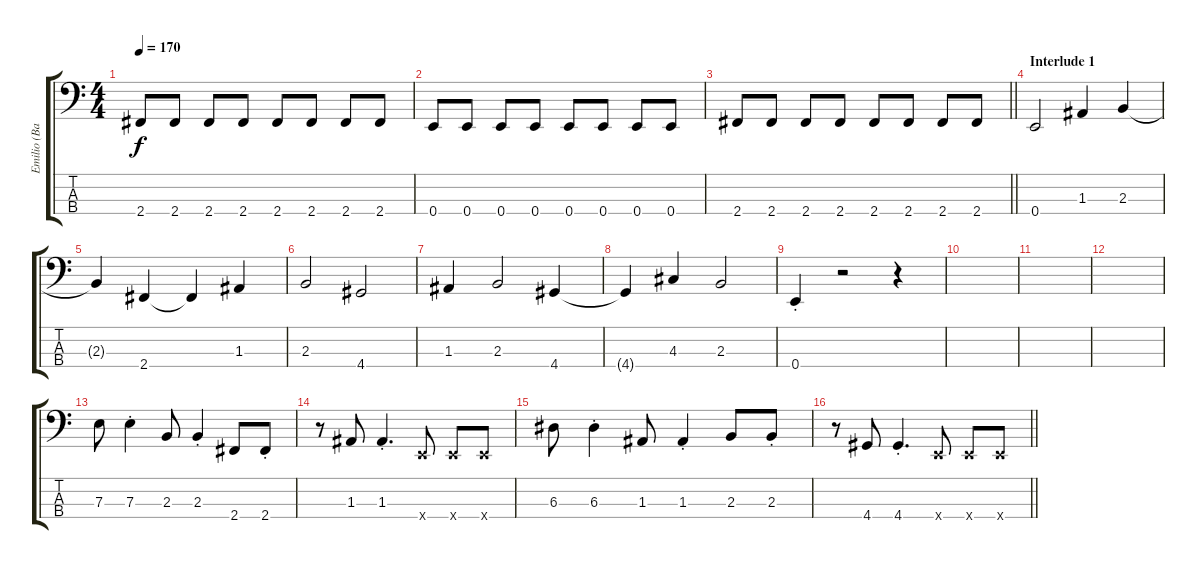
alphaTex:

\track ("Emilio (Bass)" "Emilio (Ba") {instrument electricbasspick}
\staff {score tabs}
\tuning (G2 D2 A1 E1) {hide}
\ts (4 4)
\tempo 170
\clef f4
\ks c
2.4.8{dy f} 2.4.8 2.4.8 2.4.8 2.4.8 2.4.8 2.4.8 2.4.8 |
0.4.8 0.4.8 0.4.8 0.4.8 0.4.8 0.4.8 0.4.8 0.4.8 |
\barLineRight lightlight
2.4.8 2.4.8 2.4.8 2.4.8 2.4.8 2.4.8 2.4.8 2.4.8 |
\section ("" "Interlude 1")
0.4.2 1.3.4 2.3.4 |
2.3{t}.4 2.4.4 2.4{t}.4 1.3.4 |
2.3.2 4.4.2 |
1.3.4 2.3.2 4.4.4 |
4.4{t}.4 4.3.4 2.3.2 |
0.4{st}.4 r.2 r.4 |
|
|
|
7.3.8 7.3{st}.4 2.3.8 2.3{st}.4 2.4.8 2.4{st}.8 |
r.8 1.3.8 1.3{st}.4{d} 0.4{x}.8 0.4{x}.8 0.4{x}.8 |
6.3.8 6.3{st}.4 1.3.8 1.3{st}.4 2.3.8 2.3{st}.8 |
\barLineRight lightlight
r.8 4.4.8 4.4{st}.4{d} 0.4{x}.8 0.4{x}.8 0.4{x}.8
